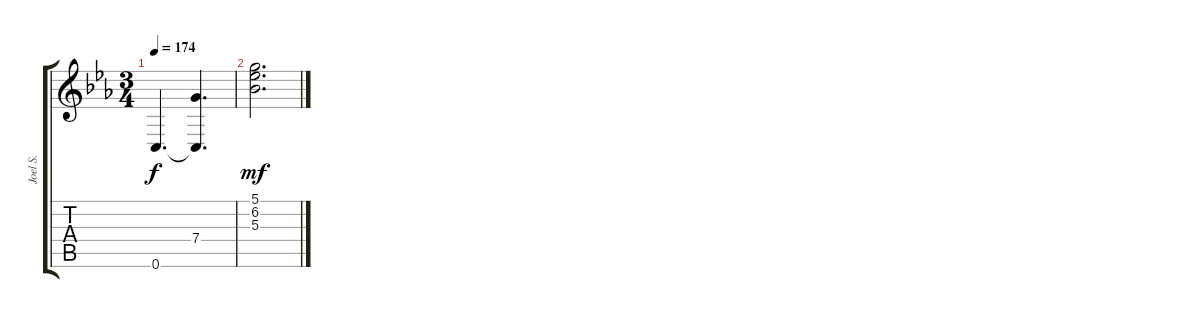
\track ("Joel S." "Joel S.") {instrument distortionguitar}
\staff {score tabs}
\tuning (D4 A3 F3 C3 G2 C2) {hide}
\ts (3 4)
\tempo 174
\clef g2
\ks cminor
0.6.4{d dy f} (7.4 0.6{t}).4{d} |
(5.1 6.2 5.3).2{d dy mf}
